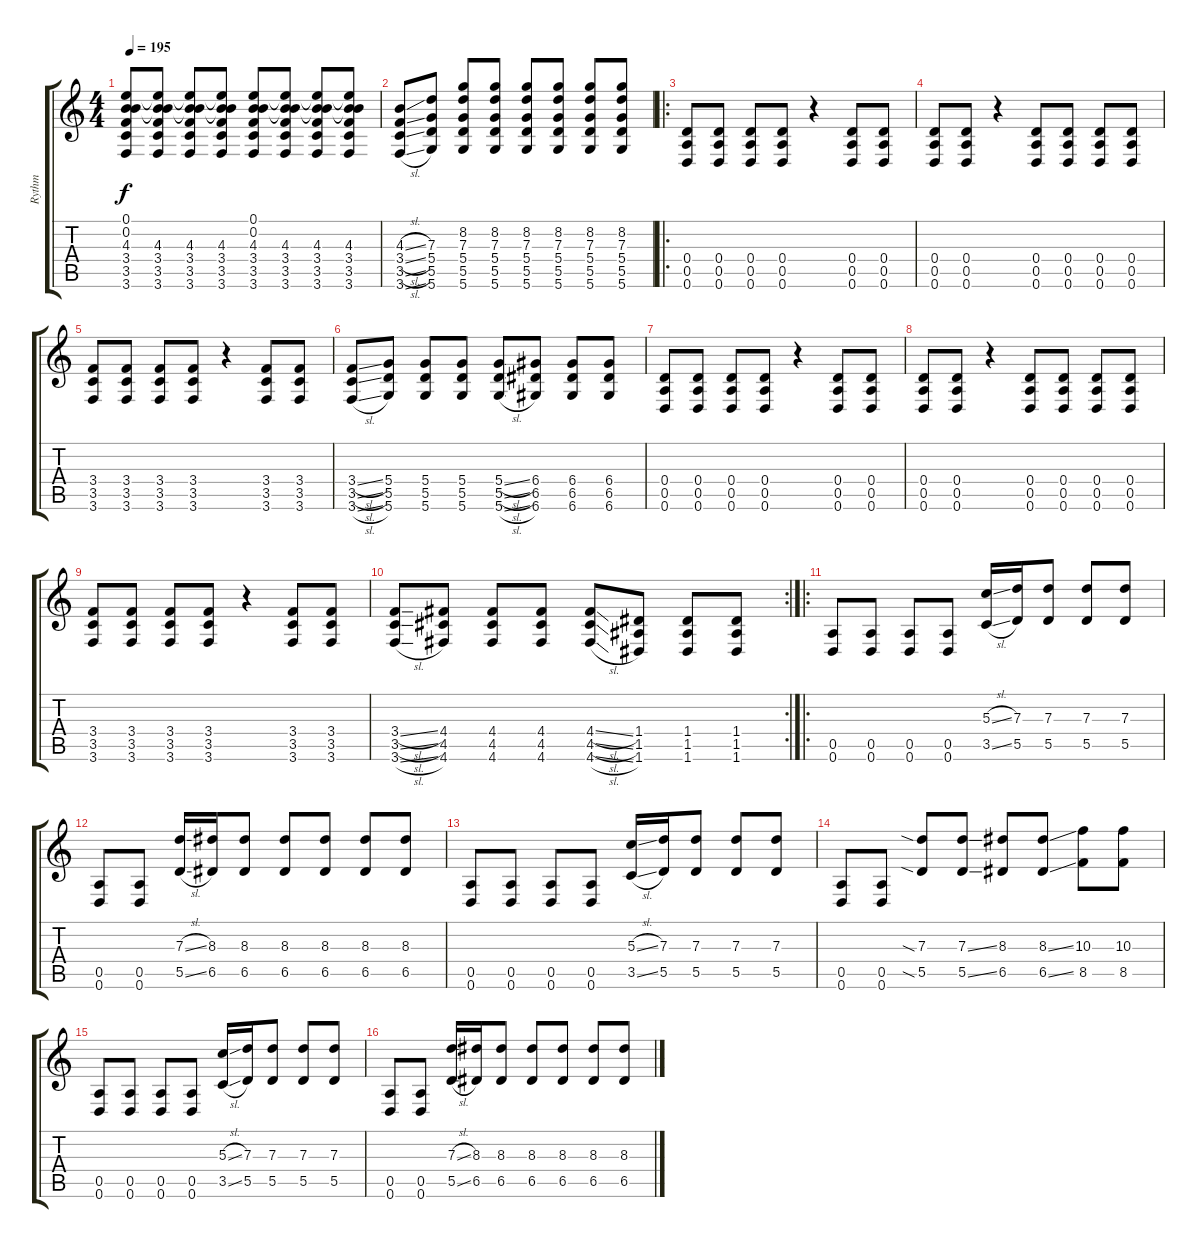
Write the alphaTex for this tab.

\track ("Rythm" "Rythm") {instrument distortionguitar}
\staff {score tabs}
\tuning (E4 B3 G3 D3 A2 D2) {hide}
\ts (4 4)
\tempo 195
\clef g2
\ks c
(0.1 0.2 4.3 3.4 3.5 3.6).8{dy f} (0.1{t} 0.2{t} 4.3 3.4 3.5 3.6).8 (0.1{t} 0.2{t} 4.3 3.4 3.5 3.6).8 (0.1{t} 0.2{t} 4.3 3.4 3.5 3.6).8 (0.1 0.2 4.3 3.4 3.5 3.6).8 (0.1{t} 0.2{t} 4.3 3.4 3.5 3.6).8 (0.1{t} 0.2{t} 4.3 3.4 3.5 3.6).8 (0.1{t} 0.2{t} 4.3 3.4 3.5 3.6).8 |
(4.3{sl} 3.4{sl} 3.5{sl} 3.6{sl}).8 (7.3 5.4 5.5 5.6).8 (8.2 7.3 5.4 5.5 5.6).8 (8.2 7.3 5.4 5.5 5.6).8 (8.2 7.3 5.4 5.5 5.6).8 (8.2 7.3 5.4 5.5 5.6).8 (8.2 7.3 5.4 5.5 5.6).8 (8.2 7.3 5.4 5.5 5.6).8 |
\ro
(0.4 0.5 0.6).8 (0.4 0.5 0.6).8 (0.4 0.5 0.6).8 (0.4 0.5 0.6).8 r.4 (0.4 0.5 0.6).8 (0.4 0.5 0.6).8 |
(0.4 0.5 0.6).8 (0.4 0.5 0.6).8 r.4 (0.4 0.5 0.6).8 (0.4 0.5 0.6).8 (0.4 0.5 0.6).8 (0.4 0.5 0.6).8 |
(3.4 3.5 3.6).8 (3.4 3.5 3.6).8 (3.4 3.5 3.6).8 (3.4 3.5 3.6).8 r.4 (3.4 3.5 3.6).8 (3.4 3.5 3.6).8 |
(3.4{sl} 3.5{sl} 3.6{sl}).8 (5.4 5.5 5.6).8 (5.4 5.5 5.6).8 (5.4 5.5 5.6).8 (5.4{sl} 5.5{sl} 5.6{sl}).8 (6.4 6.5 6.6).8 (6.4 6.5 6.6).8 (6.4 6.5 6.6).8 |
(0.4 0.5 0.6).8 (0.4 0.5 0.6).8 (0.4 0.5 0.6).8 (0.4 0.5 0.6).8 r.4 (0.4 0.5 0.6).8 (0.4 0.5 0.6).8 |
(0.4 0.5 0.6).8 (0.4 0.5 0.6).8 r.4 (0.4 0.5 0.6).8 (0.4 0.5 0.6).8 (0.4 0.5 0.6).8 (0.4 0.5 0.6).8 |
(3.4 3.5 3.6).8 (3.4 3.5 3.6).8 (3.4 3.5 3.6).8 (3.4 3.5 3.6).8 r.4 (3.4 3.5 3.6).8 (3.4 3.5 3.6).8 |
\rc 2
(3.4{sl} 3.5{sl} 3.6{sl}).8 (4.4 4.5 4.6).8 (4.4 4.5 4.6).8 (4.4 4.5 4.6).8 (4.4{sl} 4.5{sl} 4.6{sl}).8 (1.4 1.5 1.6).8 (1.4 1.5 1.6).8 (1.4 1.5 1.6).8 |
\ro
(0.5 0.6).8 (0.5 0.6).8 (0.5 0.6).8 (0.5 0.6).8 (5.3{sl} 3.5{sl}).16 (7.3 5.5).16 (7.3 5.5).8 (7.3 5.5).8 (7.3 5.5).8 |
(0.5 0.6).8 (0.5 0.6).8 (7.3{sl} 5.5{sl}).16 (8.3 6.5).16 (8.3 6.5).8 (8.3 6.5).8 (8.3 6.5).8 (8.3 6.5).8 (8.3 6.5).8 |
(0.5 0.6).8 (0.5 0.6).8 (0.5 0.6).8 (0.5 0.6).8 (5.3{sl} 3.5{sl}).16 (7.3 5.5).16 (7.3 5.5).8 (7.3 5.5).8 (7.3 5.5).8 |
(0.5 0.6).8 (0.5 0.6).8 (7.3{sia} 5.5{sia}).8 (7.3{ss} 5.5{ss}).8 (8.3 6.5).8 (8.3{ss} 6.5{ss}).8 (10.3 8.5).8 (10.3 8.5).8 |
(0.5 0.6).8 (0.5 0.6).8 (0.5 0.6).8 (0.5 0.6).8 (5.3{sl} 3.5{sl}).16 (7.3 5.5).16 (7.3 5.5).8 (7.3 5.5).8 (7.3 5.5).8 |
(0.5 0.6).8 (0.5 0.6).8 (7.3{sl} 5.5{sl}).16 (8.3 6.5).16 (8.3 6.5).8 (8.3 6.5).8 (8.3 6.5).8 (8.3 6.5).8 (8.3 6.5).8
